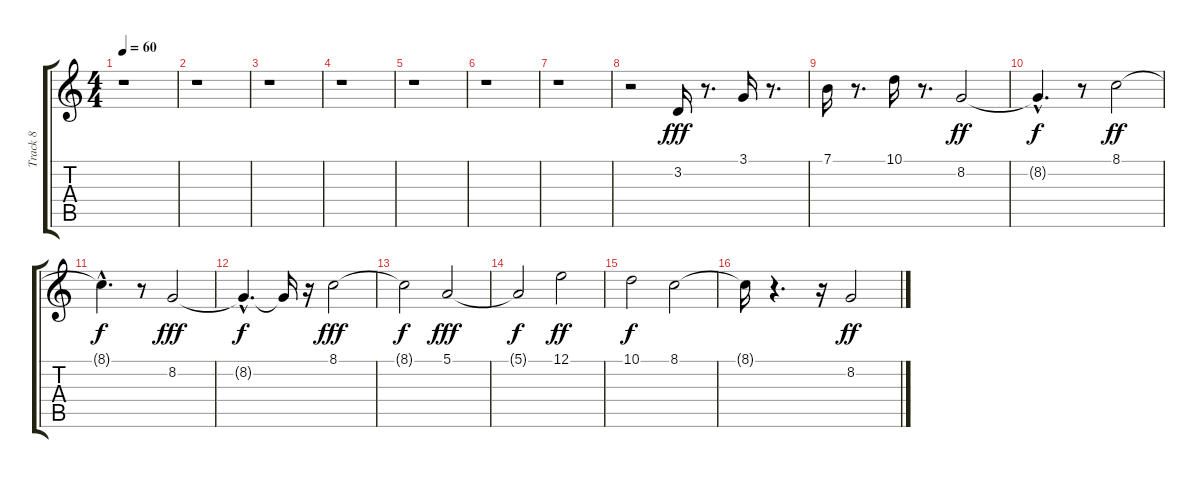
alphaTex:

\track ("Track 8" "Track 8") {instrument tubularbells}
\staff {score tabs}
\tuning (E4 B3 G3 D3 A2 E2) {hide}
\ts (4 4)
\tempo 60
\clef g2
\ks c
r.1{dy mf} |
r.1 |
r.1 |
r.1 |
r.1 |
r.1 |
r.1 |
r.2 3.2.16{dy fff} r.8{d} 3.1.16 r.8{d} |
7.1.16 r.8{d} 10.1.16 r.8{d} 8.2.2{dy ff} |
8.2{hac t}.4{d dy f} r.8 8.1.2{dy ff} |
8.1{hac t}.4{d dy f} r.8 8.2.2{dy fff} |
8.2{hac t}.4{d dy f} 8.2{t}.16 r.16 8.1.2{dy fff} |
8.1{t}.2{dy f} 5.1.2{dy fff} |
5.1{t}.2{dy f} 12.1.2{dy ff} |
10.1.2{dy f} 8.1.2 |
8.1{t}.16 r.4{d} r.16 8.2.2{dy ff}
